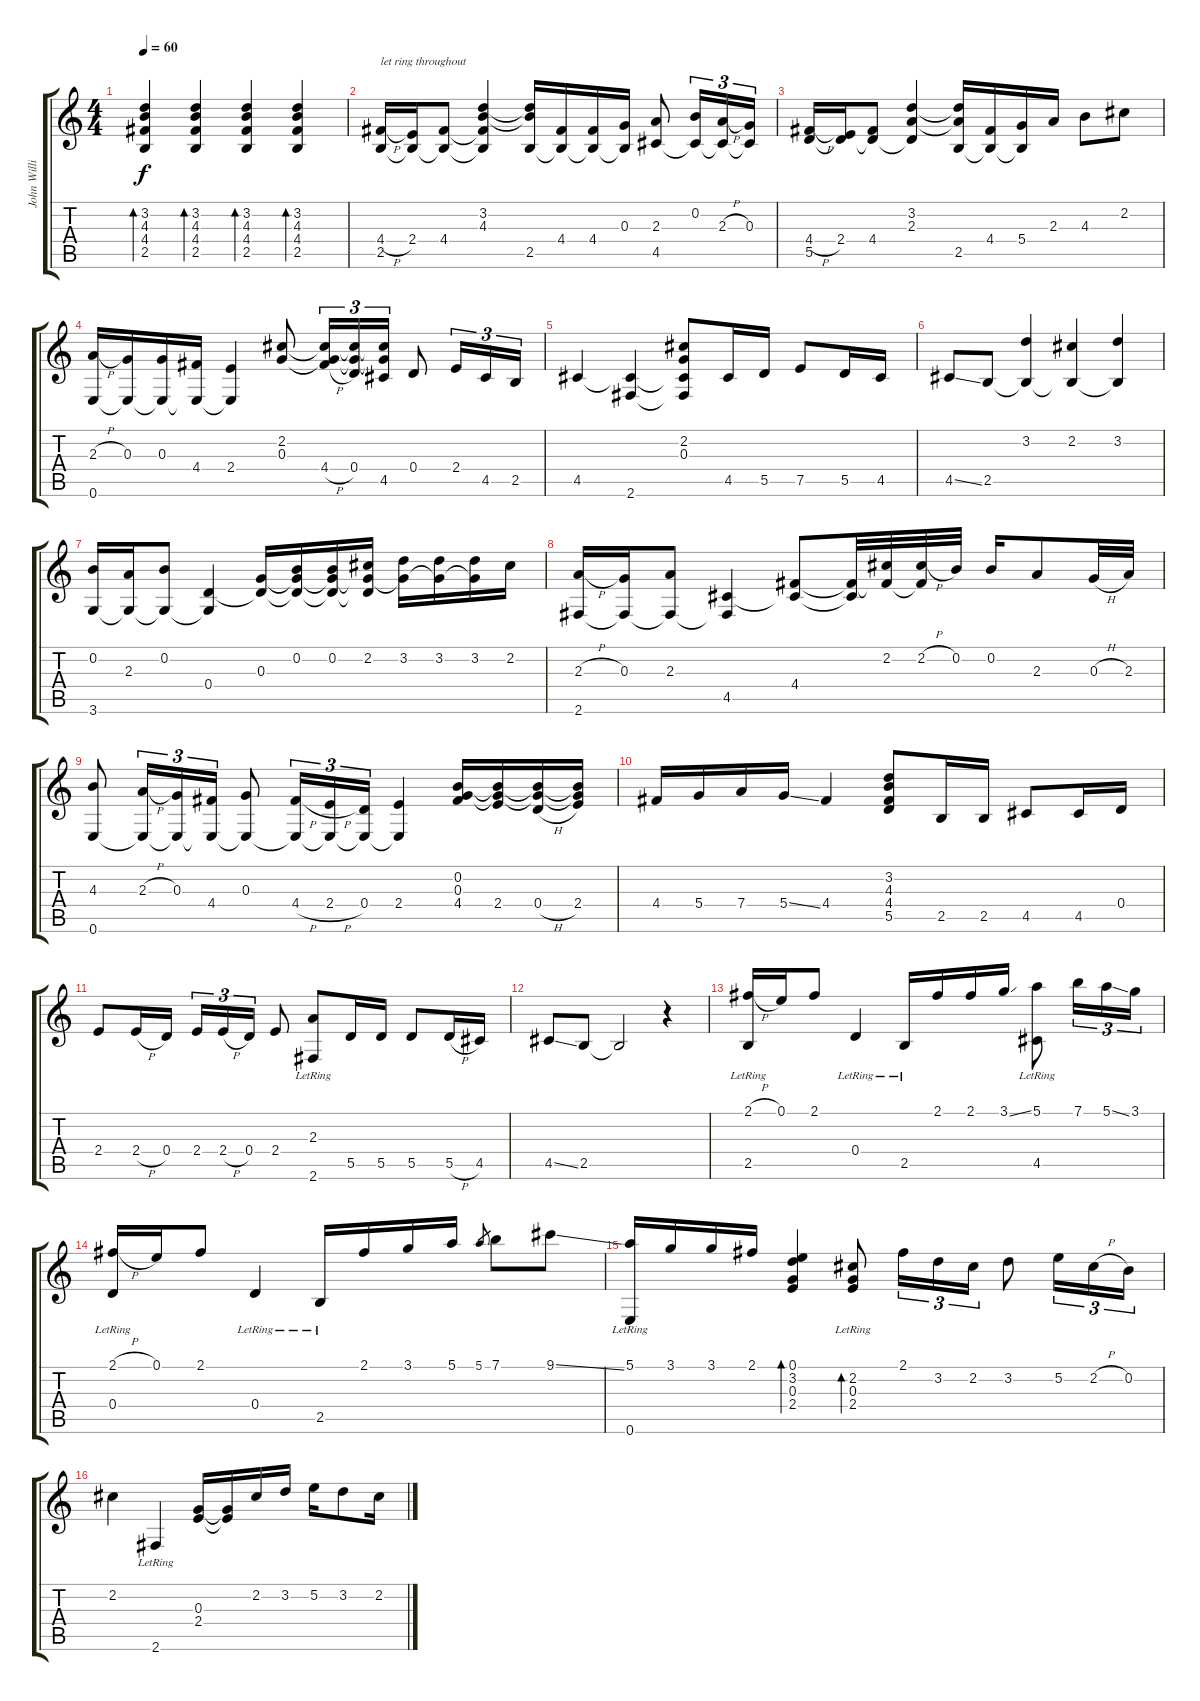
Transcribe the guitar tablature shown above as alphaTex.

\track ("John Williams" "John Willi") {instrument acousticguitarnylon}
\staff {score tabs}
\tuning (E4 B3 G3 D3 A2 E2) {hide}
\ts (4 4)
\tempo 60
\clef g2
\ks c
(3.2 4.3 4.4 2.5).4{bd 120 dy f instrument acousticguitarnylon} (3.2 4.3 4.4 2.5).4{bd 120} (3.2 4.3 4.4 2.5).4{bd 120} (3.2 4.3 4.4 2.5).4{bd 120} |
(4.4{h} 2.5).16{txt "let ring throughout"} (2.4 2.5{t}).16 (4.4 2.5{t}).8 (3.2 4.3 4.4{t} 2.5{t}).4 (3.2{t} 4.3{t} 2.5).16 (4.4 2.5{t}).16 (4.4 2.5{t}).16 (0.3 2.5{t}).16 (2.3 4.5).8 (0.2 4.5{t}).16{tu (3 2)} (2.3{h} 4.5{t}).16{tu (3 2)} (0.3 4.5{t}).16{tu (3 2)} |
(4.4{h} 5.5).16 (2.4 5.5{t}).16 (4.4 5.5{t}).8 (3.2 2.3 5.5{t}).4 (3.2{t} 2.3{t} 2.5).16 (4.4 2.5{t}).16 (5.4 2.5{t}).16 2.3.16 4.3.8 2.2.8 |
(2.3{h} 0.6).16 (0.3 0.6{t}).16 (0.3 0.6{t}).16 (4.4 0.6{t}).16 (2.4 0.6{t}).4 (2.2 0.3).8 (2.2{t} 0.3{t} 4.4{h}).16{tu (3 2)} (2.2{t} 0.3{t} 0.4).16{tu (3 2)} (2.2{t} 0.3{t} 4.5).16{tu (3 2)} 0.4.8 2.4.16{tu (3 2)} 4.5.16{tu (3 2)} 2.5.16{tu (3 2)} |
4.5.4 (4.5{t} 2.6).4 (2.2 0.3 4.5{t} 2.6{t}).8 4.5.16 5.5.16 7.5.8 5.5.16 4.5.16 |
4.5{ss}.8 2.5.8 (3.2 2.5{t}).4 (2.2 2.5{t}).4 (3.2 2.5{t}).4 |
(0.2 3.6).16 (2.3 3.6{t}).16 (0.2 3.6{t}).8 (0.4 3.6{t}).4 (0.3 0.4{t}).16 (0.2 0.3{t} 0.4{t}).16 (0.2 0.3{t} 0.4{t}).16 (2.2 0.3{t} 0.4{t}).16 (3.2 0.3{t}).16 (3.2 0.3{t}).16 (3.2 0.3{t}).16 2.2.16 |
(2.3{h} 2.6).16 (0.3 2.6{t}).16 (2.3 2.6{t}).8 (4.5 2.6{t}).4 (4.4 4.5{t}).8 (4.4{t} 4.5{t}).32 (2.2 4.4{t}).32 (2.2{h} 4.4{t}).32 0.2.32 0.2.16 2.3.8 0.3{h}.32 2.3.32 |
(4.3 0.6).8 (2.3{h} 0.6{t}).16{tu (3 2)} (0.3 0.6{t}).16{tu (3 2)} (4.4 0.6{t}).16{tu (3 2)} (0.3 0.6{t}).8 (4.4{h} 0.6{t}).16{tu (3 2)} (2.4{h} 0.6{t}).16{tu (3 2)} (0.4 0.6{t}).16{tu (3 2)} (2.4 0.6{t}).4 (0.2 0.3 4.4).16 (0.2{t} 0.3{t} 2.4).16 (0.2{t} 0.3{t} 0.4{h}).16 (0.2{t} 0.3{t} 2.4).16 |
4.4.16 5.4.16 7.4.16 5.4{ss}.16 4.4.4 (3.2 4.3 4.4 5.5).8 2.5.16 2.5.16 4.5.8 4.5.16 0.4.16 |
2.4.8 2.4{h}.16 0.4.16 2.4.16{tu (3 2)} 2.4{h}.16{tu (3 2)} 0.4.16{tu (3 2)} 2.4.8 (2.3{lr} 2.6{lr}).8 5.5.16 5.5.16 5.5.8 5.5{h}.16 4.5.16 |
4.5{ss}.8 2.5.8 2.5{t}.2 r.4 |
(2.1{h} 2.5{lr}).16 0.1.16 2.1.8 0.4{lr}.4 2.5{lr}.16 2.1.16 2.1.16 3.1{ss}.16 (5.1 4.5{lr}).8 7.1.16{tu (3 2)} 5.1{ss}.16{tu (3 2)} 3.1.16{tu (3 2)} |
(2.1{h} 0.4{lr}).16 0.1.16 2.1.8 0.4{lr}.4 2.5{lr}.16 2.1.16 3.1.16 5.1.16 5.1.8{gr} 7.1.8 9.1{ss}.8 |
(5.1 0.6{lr}).16 3.1.16 3.1.16 2.1.16 (0.1 3.2 0.3 2.4).4{bd 120} (2.2{lr} 0.3{lr} 2.4{lr}).8{bd 120} 2.1.16{tu (3 2)} 3.2.16{tu (3 2)} 2.2.16{tu (3 2)} 3.2.8 5.2.16{tu (3 2)} 2.2{h}.16{tu (3 2)} 0.2.16{tu (3 2)} |
2.2.4 2.6{lr}.4 (0.3 2.4).16 (0.3{t} 2.4{t}).16 2.2.16 3.2.16 5.2.16 3.2.8 2.2.16
